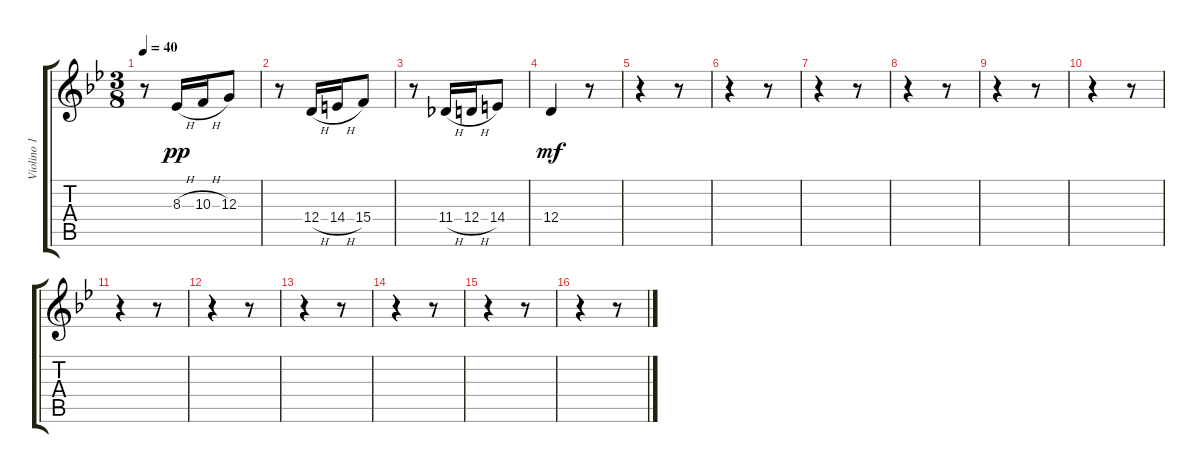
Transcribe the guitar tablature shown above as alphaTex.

\track ("Violino 1" "Violino 1") {instrument violin}
\staff {score tabs}
\tuning (E4 B3 G3 D3 A2 E2) {hide}
\ts (3 8)
\tempo 40
\clef g2
\ks bb
r.8{dy pp} 8.3{h}.16 10.3{h}.16 12.3.8 |
r.8 12.4{h}.16 14.4{h}.16 15.4.8 |
r.8 11.4{h}.16 12.4{h}.16 14.4.8 |
12.4.4{dy mf} r.8 |
r.4 r.8 |
r.4 r.8 |
r.4 r.8 |
r.4 r.8 |
r.4 r.8 |
r.4 r.8 |
r.4 r.8 |
r.4 r.8 |
r.4 r.8 |
r.4 r.8 |
r.4 r.8 |
r.4 r.8
